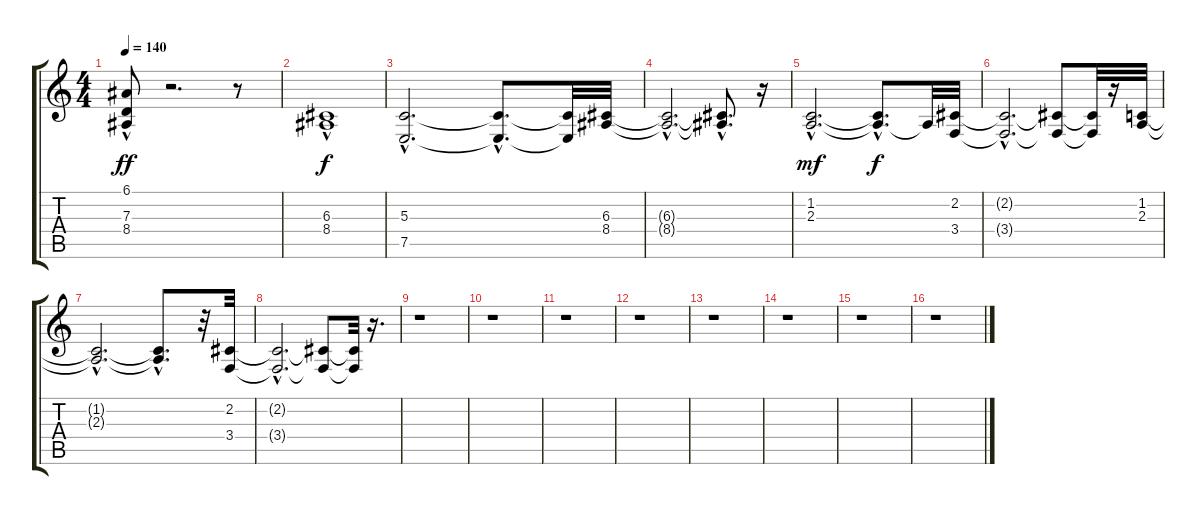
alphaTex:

\track "" {instrument stringensemble1}
\staff {score tabs}
\tuning (E4 B3 G3 D3 A2 E2) {hide}
\ts (4 4)
\tempo 140
\clef g2
\ks c
(6.1 7.3{hac} 8.4).8{dy ff} r.2{d} r.8 |
(6.3 8.4{hac}).1{dy f} |
(5.3{hac} 7.5{hac}).2{d} (5.3{hac t} 7.5{hac t}).8{d} (5.3{t} 7.5{t}).32 (6.3 8.4).32 |
(6.3{hac t} 8.4{hac t}).2{d} (6.3{hac t} 8.4{hac t}).8{d} r.16 |
(1.2{hac} 2.3{hac}).2{d dy mf} (1.2{hac t} 2.3{hac t}).8{d dy f} 2.3{t}.32 (2.2 3.4).32 |
(2.2{hac t} 3.4{hac t}).2{d} (2.2{t} 3.4{t}).8 (2.2{t} 3.4{t}).32 r.16 (1.2 2.3).32 |
(1.2{hac t} 2.3{hac t}).2{d} (1.2{hac t} 2.3{hac t}).8{d} r.32 (2.2 3.4).32 |
(2.2{hac t} 3.4{hac t}).2{d} (2.2{t} 3.4{t}).8 (2.2{t} 3.4{t}).32 r.16{d} |
r.1 |
r.1 |
r.1 |
r.1 |
r.1 |
r.1 |
r.1 |
r.1
